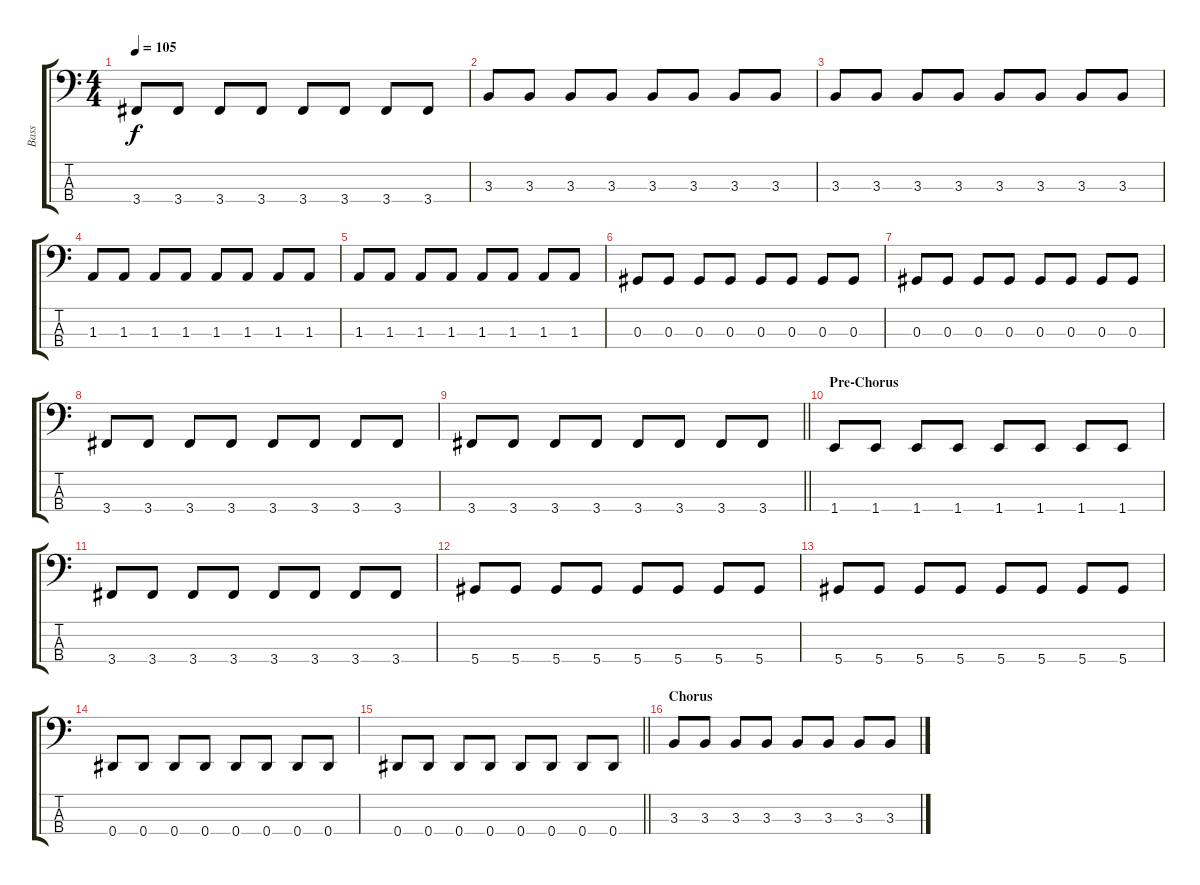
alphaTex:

\track ("Bass" "Bass") {instrument electricbassfinger}
\staff {score tabs}
\tuning (Gb2 Db2 Ab1 Eb1) {hide}
\ts (4 4)
\tempo 105
\clef f4
\ks c
3.4.8{dy f} 3.4.8 3.4.8 3.4.8 3.4.8 3.4.8 3.4.8 3.4.8 |
3.3.8 3.3.8 3.3.8 3.3.8 3.3.8 3.3.8 3.3.8 3.3.8 |
3.3.8 3.3.8 3.3.8 3.3.8 3.3.8 3.3.8 3.3.8 3.3.8 |
1.3.8 1.3.8 1.3.8 1.3.8 1.3.8 1.3.8 1.3.8 1.3.8 |
1.3.8 1.3.8 1.3.8 1.3.8 1.3.8 1.3.8 1.3.8 1.3.8 |
0.3.8 0.3.8 0.3.8 0.3.8 0.3.8 0.3.8 0.3.8 0.3.8 |
0.3.8 0.3.8 0.3.8 0.3.8 0.3.8 0.3.8 0.3.8 0.3.8 |
3.4.8 3.4.8 3.4.8 3.4.8 3.4.8 3.4.8 3.4.8 3.4.8 |
\barLineRight lightlight
3.4.8 3.4.8 3.4.8 3.4.8 3.4.8 3.4.8 3.4.8 3.4.8 |
\section ("" "Pre-Chorus")
1.4.8 1.4.8 1.4.8 1.4.8 1.4.8 1.4.8 1.4.8 1.4.8 |
3.4.8 3.4.8 3.4.8 3.4.8 3.4.8 3.4.8 3.4.8 3.4.8 |
5.4.8 5.4.8 5.4.8 5.4.8 5.4.8 5.4.8 5.4.8 5.4.8 |
5.4.8 5.4.8 5.4.8 5.4.8 5.4.8 5.4.8 5.4.8 5.4.8 |
0.4.8 0.4.8 0.4.8 0.4.8 0.4.8 0.4.8 0.4.8 0.4.8 |
\barLineRight lightlight
0.4.8 0.4.8 0.4.8 0.4.8 0.4.8 0.4.8 0.4.8 0.4.8 |
\section ("" "Chorus")
3.3.8 3.3.8 3.3.8 3.3.8 3.3.8 3.3.8 3.3.8 3.3.8
